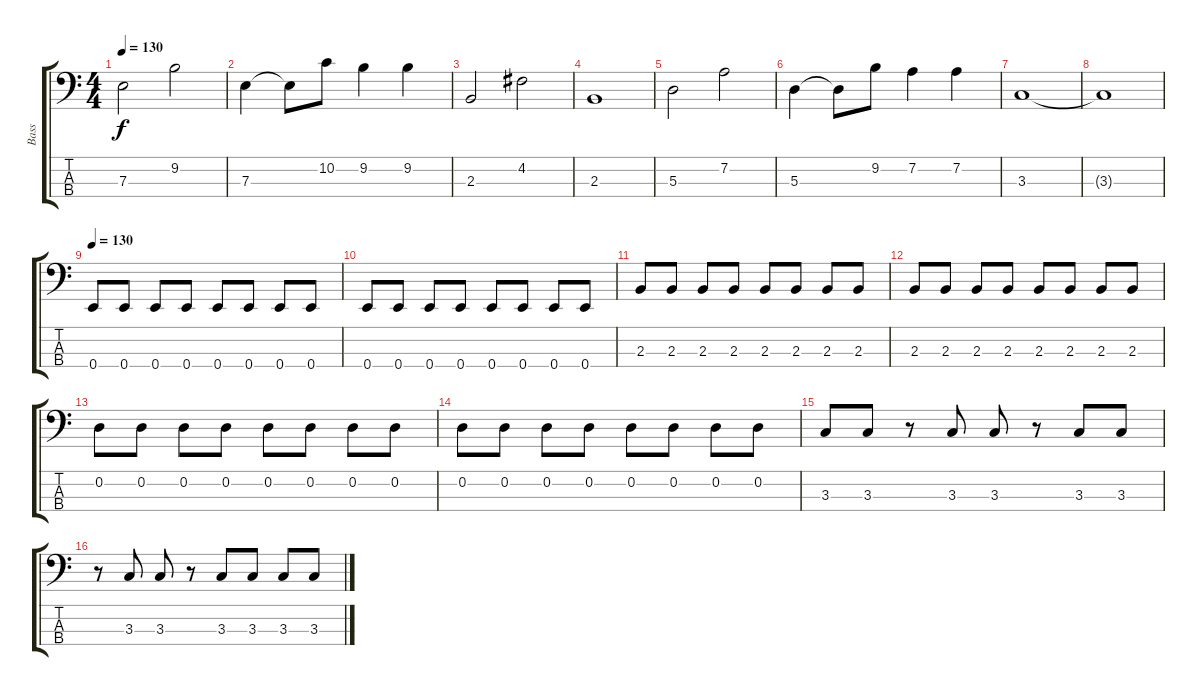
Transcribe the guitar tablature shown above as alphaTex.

\track ("Bass" "Bass") {instrument electricbassfinger}
\staff {score tabs}
\tuning (G2 D2 A1 E1) {hide}
\ts (4 4)
\tempo 130
\tempo 110
\tempo 130
\clef f4
\ks c
7.3.2{dy f instrument electricbassfinger} 9.2.2 |
7.3.4 7.3{t}.8 10.2.8 9.2.4 9.2.4 |
2.3.2 4.2.2 |
2.3.1 |
5.3.2 7.2.2 |
5.3.4 5.3{t}.8 9.2.8 7.2.4 7.2.4 |
3.3.1 |
3.3{t}.1 |
\tempo 130
0.4.8 0.4.8 0.4.8 0.4.8 0.4.8 0.4.8 0.4.8 0.4.8 |
0.4.8 0.4.8 0.4.8 0.4.8 0.4.8 0.4.8 0.4.8 0.4.8 |
2.3.8 2.3.8 2.3.8 2.3.8 2.3.8 2.3.8 2.3.8 2.3.8 |
2.3.8 2.3.8 2.3.8 2.3.8 2.3.8 2.3.8 2.3.8 2.3.8 |
0.2.8 0.2.8 0.2.8 0.2.8 0.2.8 0.2.8 0.2.8 0.2.8 |
0.2.8 0.2.8 0.2.8 0.2.8 0.2.8 0.2.8 0.2.8 0.2.8 |
3.3.8 3.3.8 r.8 3.3.8 3.3.8 r.8 3.3.8 3.3.8 |
r.8 3.3.8 3.3.8 r.8 3.3.8 3.3.8 3.3.8 3.3.8
